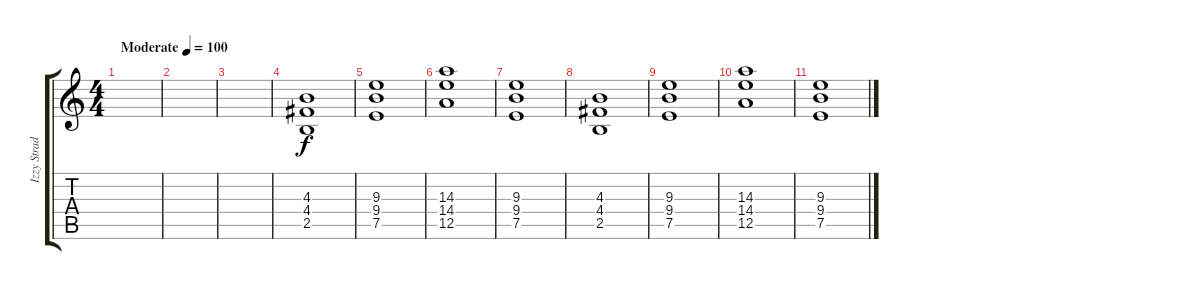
\track ("Izzy Stradlin" "Izzy Strad") {instrument overdrivenguitar}
\staff {score tabs}
\tuning (E4 B3 G3 D3 A2 E2) {hide}
\ts (4 4)
\tempo (100 "Moderate")
\clef g2
\ks c
|
|
|
(4.3 4.4 2.5).1 |
(9.3 9.4 7.5).1 |
(14.3 14.4 12.5).1 |
(9.3 9.4 7.5).1 |
(4.3 4.4 2.5).1{instrument distortionguitar} |
(9.3 9.4 7.5).1 |
(14.3 14.4 12.5).1 |
(9.3 9.4 7.5).1
